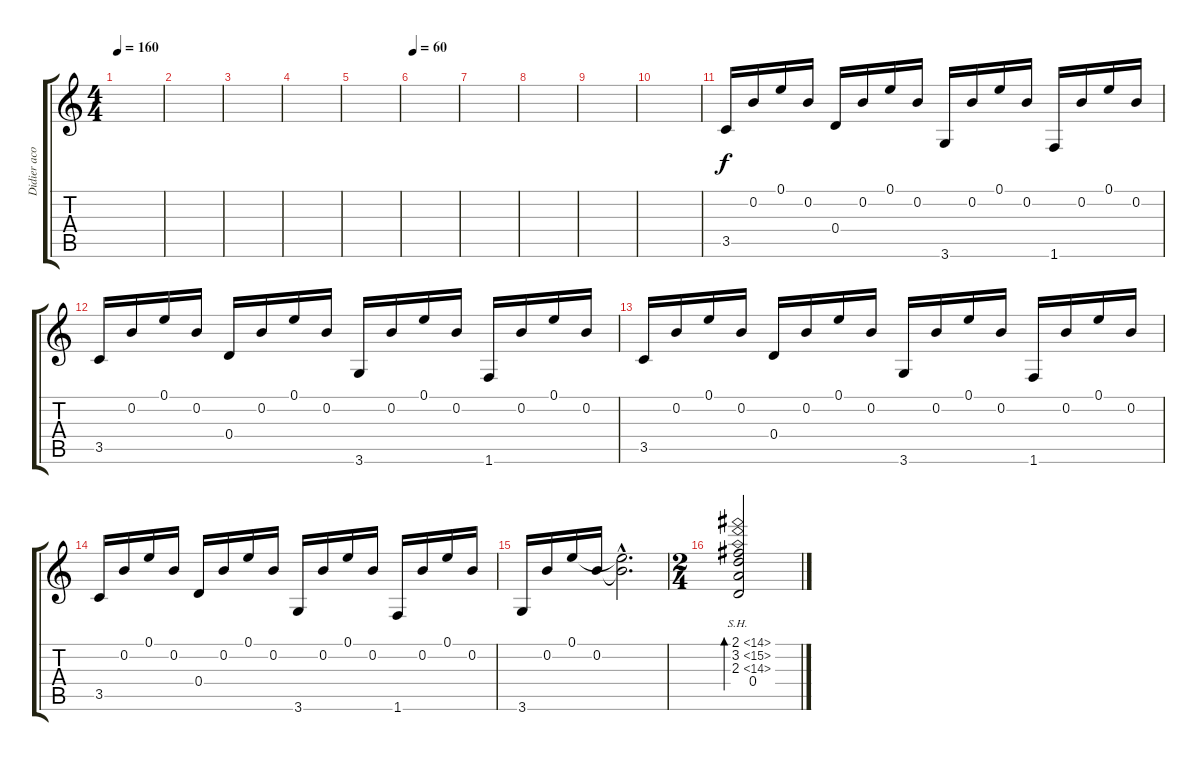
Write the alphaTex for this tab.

\track ("Didier acoustique" "Didier aco") {instrument electricguitarclean}
\staff {score tabs}
\tuning (E4 B3 G3 D3 A2 E2) {hide}
\ts (4 4)
\tempo 160
\clef g2
\ks c
|
|
|
|
|
\tempo 60
|
|
|
|
|
3.5.16 0.2.16 0.1.16 0.2.16 0.4.16 0.2.16 0.1.16 0.2.16 3.6.16 0.2.16 0.1.16 0.2.16 1.6.16 0.2.16 0.1.16 0.2.16 |
3.5.16 0.2.16 0.1.16 0.2.16 0.4.16 0.2.16 0.1.16 0.2.16 3.6.16 0.2.16 0.1.16 0.2.16 1.6.16 0.2.16 0.1.16 0.2.16 |
3.5.16 0.2.16 0.1.16 0.2.16 0.4.16 0.2.16 0.1.16 0.2.16 3.6.16 0.2.16 0.1.16 0.2.16 1.6.16 0.2.16 0.1.16 0.2.16 |
3.5.16 0.2.16 0.1.16 0.2.16 0.4.16 0.2.16 0.1.16 0.2.16 3.6.16 0.2.16 0.1.16 0.2.16 1.6.16 0.2.16 0.1.16 0.2.16 |
3.6.16 0.2.16 0.1.16 0.2.16 (0.1{hac t} 0.2{hac t}).2{d} |
\ts (2 4)
(2.1{sh 12} 3.2{sh 12} 2.3{sh 12} 0.4).2{bd 240}
